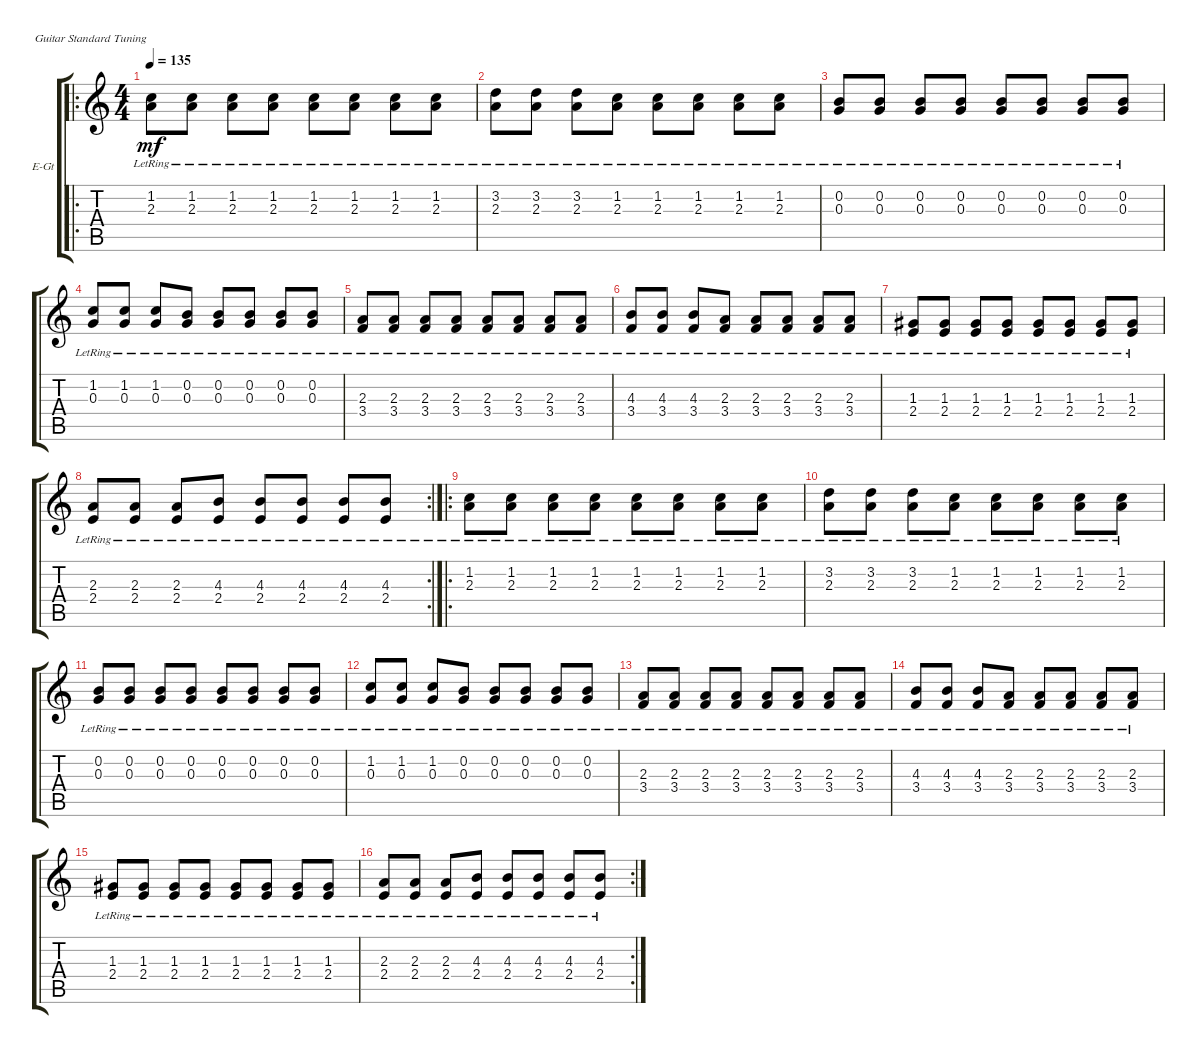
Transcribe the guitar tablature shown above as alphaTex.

\defaultSystemsLayout 4
\bracketExtendMode groupsimilarinstruments
\firstSystemTrackNameOrientation horizontal
\otherSystemsTrackNameOrientation horizontal
\track ("Guitar 1" "E-Gt") {instrument distortionguitar}
\staff {score tabs}
\tuning (E4 B3 G3 D3 A2 E2)
\ro
\ts (4 4)
\tempo 135
\clef g2
\ks c
(1.2{lr} 2.3{lr}).8{dy mf instrument distortionguitar} (1.2{lr} 2.3{lr}).8 (1.2{lr} 2.3{lr}).8 (1.2{lr} 2.3{lr}).8 (1.2{lr} 2.3{lr}).8 (1.2{lr} 2.3{lr}).8 (1.2{lr} 2.3{lr}).8 (1.2{lr} 2.3{lr}).8 |
(2.3{lr} 3.2{lr}).8 (2.3{lr} 3.2{lr}).8 (2.3{lr} 3.2{lr}).8 (2.3{lr} 1.2{lr}).8 (2.3{lr} 1.2{lr}).8 (2.3{lr} 1.2{lr}).8 (2.3{lr} 1.2{lr}).8 (2.3{lr} 1.2{lr}).8 |
(0.2{lr} 0.3{lr}).8 (0.2{lr} 0.3{lr}).8 (0.2{lr} 0.3{lr}).8 (0.2{lr} 0.3{lr}).8 (0.2{lr} 0.3{lr}).8 (0.2{lr} 0.3{lr}).8 (0.2{lr} 0.3{lr}).8 (0.2{lr} 0.3{lr}).8 |
(1.2{lr} 0.3{lr}).8 (1.2{lr} 0.3{lr}).8 (1.2{lr} 0.3{lr}).8 (0.2{lr} 0.3{lr}).8 (0.2{lr} 0.3{lr}).8 (0.2{lr} 0.3{lr}).8 (0.2{lr} 0.3{lr}).8 (0.2{lr} 0.3{lr}).8 |
(3.4{lr} 2.3{lr}).8 (3.4{lr} 2.3{lr}).8 (3.4{lr} 2.3{lr}).8 (3.4{lr} 2.3{lr}).8 (3.4{lr} 2.3{lr}).8 (3.4{lr} 2.3{lr}).8 (3.4{lr} 2.3{lr}).8 (3.4{lr} 2.3{lr}).8 |
(3.4{lr} 4.3{lr}).8 (3.4{lr} 4.3{lr}).8 (3.4{lr} 4.3{lr}).8 (3.4{lr} 2.3{lr}).8 (3.4{lr} 2.3{lr}).8 (3.4{lr} 2.3{lr}).8 (3.4{lr} 2.3{lr}).8 (3.4{lr} 2.3{lr}).8 |
(2.4{lr} 1.3{lr}).8 (2.4{lr} 1.3{lr}).8 (2.4{lr} 1.3{lr}).8 (2.4{lr} 1.3{lr}).8 (2.4{lr} 1.3{lr}).8 (2.4{lr} 1.3{lr}).8 (2.4{lr} 1.3{lr}).8 (2.4{lr} 1.3{lr}).8 |
\rc 2
(2.4{lr} 2.3{lr}).8 (2.4{lr} 2.3{lr}).8 (2.4{lr} 2.3{lr}).8 (2.4{lr} 4.3{lr}).8 (2.4{lr} 4.3{lr}).8 (2.4{lr} 4.3{lr}).8 (2.4{lr} 4.3{lr}).8 (2.4{lr} 4.3{lr}).8 |
\ro
(1.2{lr} 2.3{lr}).8 (1.2{lr} 2.3{lr}).8 (1.2{lr} 2.3{lr}).8 (1.2{lr} 2.3{lr}).8 (1.2{lr} 2.3{lr}).8 (1.2{lr} 2.3{lr}).8 (1.2{lr} 2.3{lr}).8 (1.2{lr} 2.3{lr}).8 |
(2.3{lr} 3.2{lr}).8 (2.3{lr} 3.2{lr}).8 (2.3{lr} 3.2{lr}).8 (2.3{lr} 1.2{lr}).8 (2.3{lr} 1.2{lr}).8 (2.3{lr} 1.2{lr}).8 (2.3{lr} 1.2{lr}).8 (2.3{lr} 1.2{lr}).8 |
(0.2{lr} 0.3{lr}).8 (0.2{lr} 0.3{lr}).8 (0.2{lr} 0.3{lr}).8 (0.2{lr} 0.3{lr}).8 (0.2{lr} 0.3{lr}).8 (0.2{lr} 0.3{lr}).8 (0.2{lr} 0.3{lr}).8 (0.2{lr} 0.3{lr}).8 |
(1.2{lr} 0.3{lr}).8 (1.2{lr} 0.3{lr}).8 (1.2{lr} 0.3{lr}).8 (0.2{lr} 0.3{lr}).8 (0.2{lr} 0.3{lr}).8 (0.2{lr} 0.3{lr}).8 (0.2{lr} 0.3{lr}).8 (0.2{lr} 0.3{lr}).8 |
(3.4{lr} 2.3{lr}).8 (3.4{lr} 2.3{lr}).8 (3.4{lr} 2.3{lr}).8 (3.4{lr} 2.3{lr}).8 (3.4{lr} 2.3{lr}).8 (3.4{lr} 2.3{lr}).8 (3.4{lr} 2.3{lr}).8 (3.4{lr} 2.3{lr}).8 |
(3.4{lr} 4.3{lr}).8 (3.4{lr} 4.3{lr}).8 (3.4{lr} 4.3{lr}).8 (3.4{lr} 2.3{lr}).8 (3.4{lr} 2.3{lr}).8 (3.4{lr} 2.3{lr}).8 (3.4{lr} 2.3{lr}).8 (3.4{lr} 2.3{lr}).8 |
(2.4{lr} 1.3{lr}).8 (2.4{lr} 1.3{lr}).8 (2.4{lr} 1.3{lr}).8 (2.4{lr} 1.3{lr}).8 (2.4{lr} 1.3{lr}).8 (2.4{lr} 1.3{lr}).8 (2.4{lr} 1.3{lr}).8 (2.4{lr} 1.3{lr}).8 |
\rc 2
(2.4{lr} 2.3{lr}).8 (2.4{lr} 2.3{lr}).8 (2.4{lr} 2.3{lr}).8 (2.4{lr} 4.3{lr}).8 (2.4{lr} 4.3{lr}).8 (2.4{lr} 4.3{lr}).8 (2.4{lr} 4.3{lr}).8 (2.4{lr} 4.3{lr}).8
